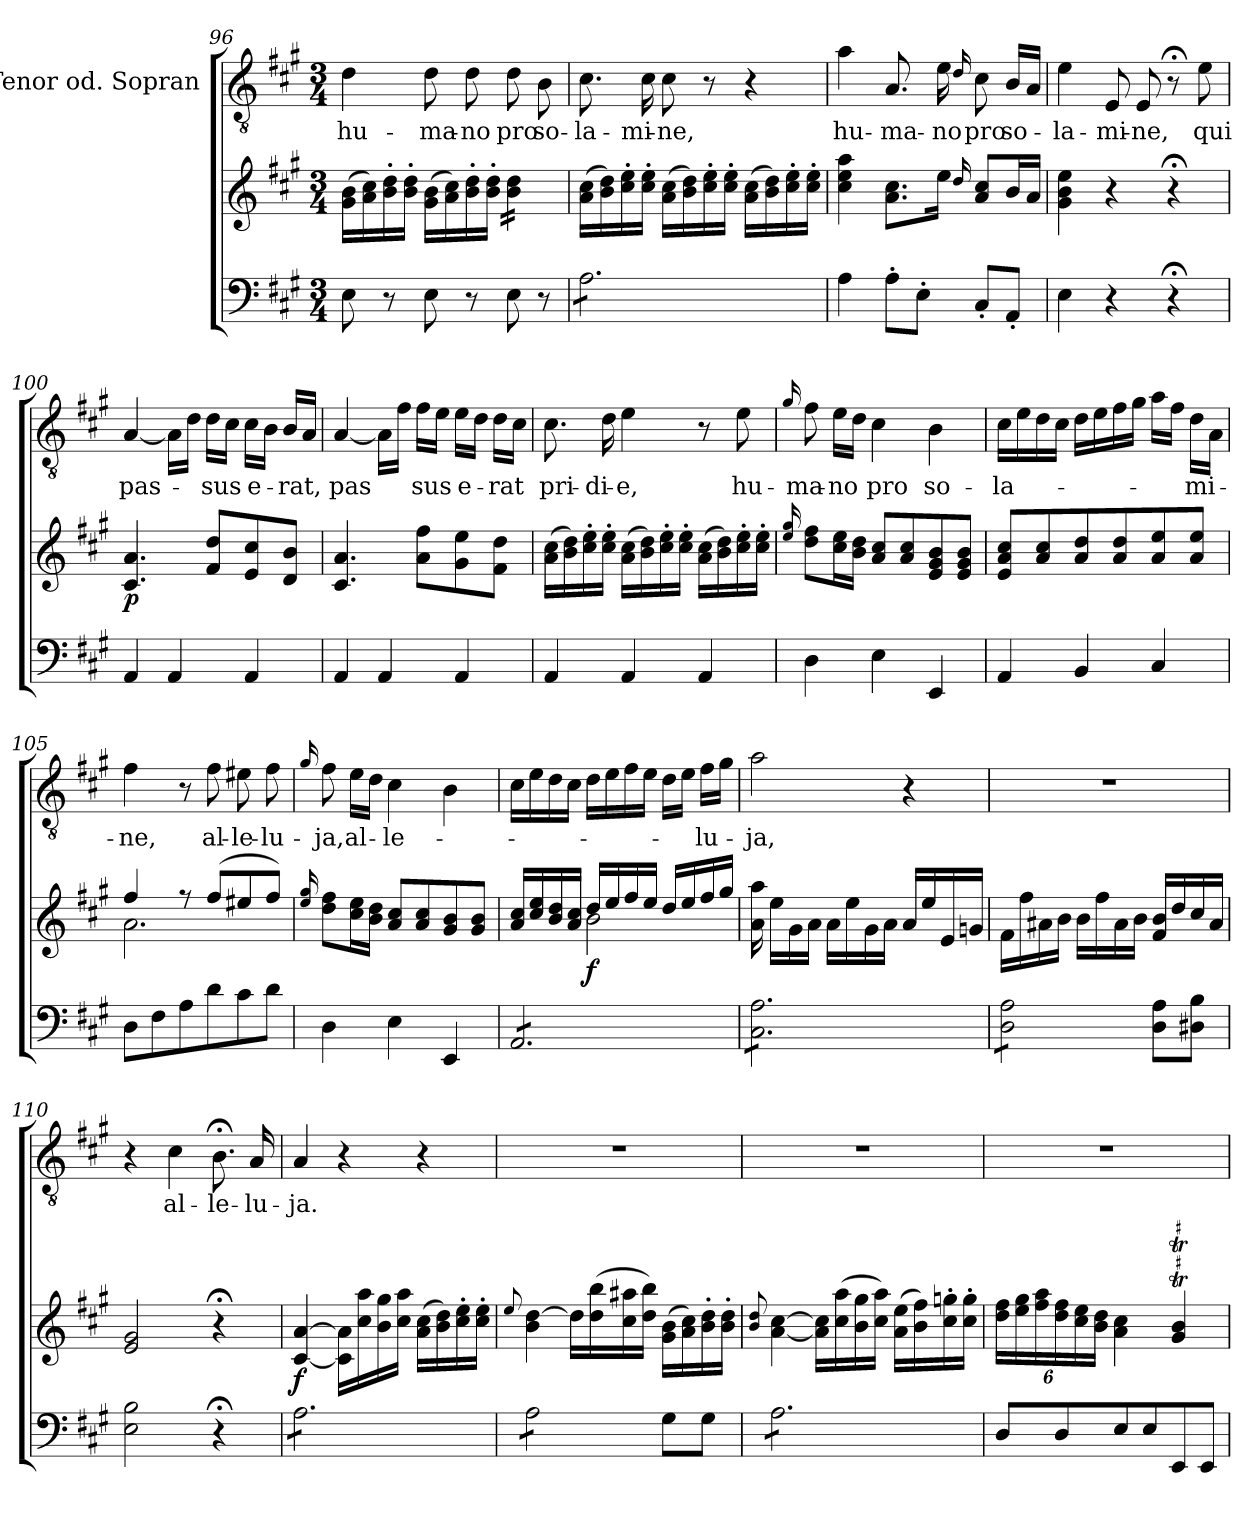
**kern	**kern	**dynam	**kern	**text
*part2	*part2	*part2	*part1	*part1
*staff3	*staff2	*staff2/3	*staff1	*staff1
*	*	*	*I"Tenor od. Sopran	*
*clefF4	*clefG2	*	*clefGv2	*
*k[f#c#g#]	*k[f#c#g#]	*	*k[f#c#g#]	*
*A:	*A:	*	*A:	*
*M3/4	*M3/4	*	*M3/4	*
=96	=96	=96	=96	=96
!	!	!	!	!LO:LY:b
8E\	(>16g#\ 16b\LL	.	4d\	hu-
.	16a\ 16cc#\)	.	.	.
8r	16b\'> 16dd\'>	.	.	.
.	16b\'> 16dd\'>JJ	.	.	.
!	!	!	!	!LO:LY:b
8E\	(>16g#\ 16b\LL	.	8d\	-ma-
.	16a\ 16cc#\)	.	.	.
!	!	!	!	!LO:LY:b
8r	16b\'> 16dd\'>	.	8d\	-no
.	16b\'> 16dd\'>JJ	.	.	.
!	!	!	!	!LO:LY:b
*	*tremolo	*	*	*
8E\	16b\ 16dd\LL	.	8d\	pro
.	16b\ 16dd\	.	.	.
!	!	!	!	!LO:LY:b
8r	16b\ 16dd\	.	8B\	so-
.	16b\ 16dd\JJ	.	.	.
*	*Xtremolo	*	*	*
=97	=97	=97	=97	=97
!	!	!	!	!LO:LY:b
*tremolo	*	*	*	*
8A\L	(>16a\ 16cc#\LL	.	8.c#\	-la-
.	16b\ 16dd\)	.	.	.
8A\	16cc#\'> 16ee\'>	.	.	.
!	!	!	!	!LO:LY:b
.	16cc#\'> 16ee\'>JJ	.	16c#\	-mi-
!	!	!	!	!LO:LY:b
8A\	(>16a\ 16cc#\LL	.	8c#\	-ne,
.	16b\ 16dd\)	.	.	.
8A\	16cc#\'> 16ee\'>	.	8r	.
.	16cc#\'> 16ee\'>JJ	.	.	.
8A\	(>16a\ 16cc#\LL	.	4r	.
.	16b\ 16dd\)	.	.	.
8A\J	16cc#\'> 16ee\'>	.	.	.
*Xtremolo	*	*	*	*
.	16cc#\'> 16ee\'>JJ	.	.	.
=98	=98	=98	=98	=98
!	!	!	!	!LO:LY:b
4A\	4cc#\ 4ee\ 4aa\	.	4a\	hu-
!	!	!	!	!LO:LY:b
8A'>\L	8.a\ 8.cc#\L	.	8.A/	-ma-
8E'>\J	.	.	.	.
!	!	!	!	!LO:LY:b
.	16ee\Jk	.	16e\	-no
.	16qqdd/	.	16qqd/	.
!	!	!	!	!LO:LY:b
8C#'</L	8a/ 8cc#/L	.	8c#\	pro
!	!	!	!	!LO:LY:b
8AA'</J	16b/L	.	16B/LL	so-
.	16a/JJ	.	16A/JJ	.
!!LO:LB:g=z
=99	=99	=99	=99	=99
!	!	!	!	!LO:LY:b
4E\	4g#\ 4b\ 4ee\	.	4e\	-la-
!	!	!	!	!LO:LY:b
4r	4r	.	8E/	-mi-
!	!	!	!	!LO:LY:b
.	.	.	8E/	-ne,
4r;<	4r;<	.	8r;<	.
!	!	!	!	!LO:LY:b
.	.	.	8e\	qui
=100	=100	=100	=100	=100
!	!	!LO:DY:b	!	!LO:LY:b
4AA/	4.c#/ 4.a/	p	[4A/	pas-
4AA/	.	.	16A\LL]	.
.	.	.	16d\JJ	.
!	!	!	!	!LO:LY:b
.	8f#/ 8dd/L	.	16d\LL	-sus
.	.	.	16c#\JJ	.
!	!	!	!	!LO:LY:b
4AA/	8e/ 8cc#/	.	16c#\LL	e-
.	.	.	16B\JJ	.
!	!	!	!	!LO:LY:b
.	8d/ 8b/J	.	16B/LL	-rat,
.	.	.	16A/JJ	.
=101	=101	=101	=101	=101
!	!	!	!	!LO:LY:b
4AA/	4.c#/ 4.a/	.	[4A/	pas
4AA/	.	.	16A\LL]	.
.	.	.	16f#\JJ	.
!	!	!	!	!LO:LY:b
.	8a\ 8ff#\L	.	16f#\LL	sus
.	.	.	16e\JJ	.
!	!	!	!	!LO:LY:b
4AA/	8g#\ 8ee\	.	16e\LL	e-
.	.	.	16d\JJ	.
!	!	!	!	!LO:LY:b
.	8f#\ 8dd\J	.	16d\LL	-rat
.	.	.	16c#\JJ	.
=102	=102	=102	=102	=102
!	!	!	!	!LO:LY:b
4AA/	(>16a\ 16cc#\LL	.	8.c#\	pri-
.	16b\ 16dd\)	.	.	.
.	16cc#\'> 16ee\'>	.	.	.
!	!	!	!	!LO:LY:b
.	16cc#\'> 16ee\'>JJ	.	16d\	-di-
!	!	!	!	!LO:LY:b
4AA/	(>16a\ 16cc#\LL	.	4e\	-e,
.	16b\ 16dd\)	.	.	.
.	16cc#\'> 16ee\'>	.	.	.
.	16cc#\'> 16ee\'>JJ	.	.	.
4AA/	(>16a\ 16cc#\LL	.	8r	.
.	16b\ 16dd\)	.	.	.
!	!	!	!	!LO:LY:b
.	16cc#\'> 16ee\'>	.	8e\	hu-
.	16cc#\'> 16ee\'>JJ	.	.	.
!!LO:PB:g=z
=103	=103	=103	=103	=103
.	16qqee/ 16qqgg#/	.	16qqg#/	.
!	!	!	!	!LO:LY:b
4D\	8dd\ 8ff#\L	.	8f#\	-ma-
!	!	!	!	!LO:LY:b
.	16cc#\ 16ee\L	.	16e\LL	-no
.	16b\ 16dd\JJ	.	16d\JJ	.
!	!	!	!	!LO:LY:b
4E\	8a/ 8cc#/L	.	4c#\	pro
.	8a/ 8cc#/	.	.	.
!	!	!	!	!LO:LY:b
4EE/	8e/ 8g#/ 8b/	.	4B\	so-
.	8e/ 8g#/ 8b/J	.	.	.
=104	=104	=104	=104	=104
!	!	!	!	!LO:LY:b
4AA/	8e/ 8a/ 8cc#/L	.	16c#\LL	-la-
.	.	.	16e\	.
.	8a/ 8cc#/	.	16d\	.
.	.	.	16c#\JJ	.
4BB/	8a/ 8dd/	.	16d\LL	.
.	.	.	16e\	.
.	8a/ 8dd/	.	16f#\	.
.	.	.	16g#\JJ	.
4C#/	8a/ 8ee/	.	16a\LL	.
.	.	.	16f#\JJ	.
!	!	!	!	!LO:LY:b
.	8a/ 8ee/J	.	16d\LL	-mi-
.	.	.	16A\JJ	.
=105	=105	=105	=105	=105
*	*^	*	*	*
!	!	!	!	!	!LO:LY:b
8D\L	4ff#/	2.a\	.	4f#\	-ne,
8F#\	.	.	.	.	.
8A\	8ree	.	.	8r	.
!	!	!	!	!	!LO:LY:b
8d\	(>8ff#/L	.	.	8f#\	al-
!	!	!	!	!	!LO:LY:b
8c#\	8ee#X/	.	.	8e#X\	-le-
!	!	!	!	!	!LO:LY:b
8d\J	8ff#/J)	.	.	8f#\	-lu-
*	*v	*v	*	*	*
=106	=106	=106	=106	=106
.	16qqee/ 16qqgg#/	.	16qqg#/	.
!	!	!	!	!LO:LY:b
4D\	8dd\ 8ff#\L	.	8f#\	-ja,
!	!	!	!	!LO:LY:b
.	16cc#\ 16ee\L	.	16e\LL	al-
.	16b\ 16dd\JJ	.	16d\JJ	.
!	!	!	!	!LO:LY:b
4E\	8a/ 8cc#/L	.	4c#\	-le-
.	8a/ 8cc#/	.	.	.
4EE/	8g#/ 8b/	.	4B\	.
.	8g#/ 8b/J	.	.	.
!!LO:LB:g=z
=107	=107	=107	=107	=107
*	*^	*	*	*
*tremolo	*	*	*	*	*
8AA/L	16a/ 16cc#/LL	4ryy	.	16c#\LL	.
.	16cc#/ 16ee/	.	.	16e\	.
8AA/	16b/ 16dd/	.	.	16d\	.
.	16a/ 16cc#/JJ	.	.	16c#\JJ	.
!	!	!	!LO:DY:b	!	!
8AA/	16dd/LL	2b\	f	16d\LL	.
.	16ee/	.	.	16e\	.
8AA/	16ff#/	.	.	16f#\	.
.	16ee/JJ	.	.	16e\JJ	.
8AA/	16dd/LL	.	.	16d\LL	.
.	16ee/	.	.	16e\JJ	.
!	!	!	!	!	!LO:LY:b
8AA/J	16ff#/	.	.	16f#\LL	-lu-
.	16gg#/JJ	.	.	16g#\JJ	.
*	*v	*v	*	*	*
=108	=108	=108	=108	=108
!	!	!	!	!LO:LY:b
8C#\ 8A\L	16a\ 16aa\	.	2a\	-ja,
.	16ee\LL	.	.	.
8C#\ 8A\	16g#\	.	.	.
.	16a\JJ	.	.	.
8C#\ 8A\	16a\LL	.	.	.
.	16ee\	.	.	.
8C#\ 8A\	16g#\	.	.	.
.	16a\JJ	.	.	.
8C#\ 8A\	16a/LL	.	4r	.
.	16ee/	.	.	.
8C#\ 8A\J	16e/	.	.	.
.	16gn/JJ	.	.	.
=109	=109	=109	=109	=109
8D\ 8A\L	16f#\LL	.	2.r	.
.	16ff#\	.	.	.
8D\ 8A\	16a#X\	.	.	.
.	16b\JJ	.	.	.
8D\ 8A\	16b\LL	.	.	.
.	16ff#\	.	.	.
8D\ 8A\J	16a#\	.	.	.
*Xtremolo	*	*	*	*
.	16b\JJ	.	.	.
8D\ 8A\L	16f#/ 16b/LL	.	.	.
.	16dd/	.	.	.
8D#X\ 8B\J	16cc#/	.	.	.
.	16a#/JJ	.	.	.
=110	=110	=110	=110	=110
2E\ 2B\	2e/ 2g#/	.	4r	.
!	!	!	!	!LO:LY:b
.	.	.	4c#\	al-
!	!	!	!	!LO:LY:b
4r;<	4r;<	.	8.B;<\	-le-
!	!	!	!	!LO:LY:b
.	.	.	16A/	-lu-
!!LO:LB:g=z
=111	=111	=111	=111	=111
!	!	!LO:DY:b	!	!LO:LY:b
*tremolo	*	*	*	*
8A\L	[4c#/ [4a/	f	4A/	-ja.
8A\	.	.	.	.
8A\	16c#\] 16a\]LL	.	4r	.
.	16cc#\ 16aa\	.	.	.
8A\	16b\ 16gg#\	.	.	.
.	16cc#\ 16aa\JJ	.	.	.
8A\	(>16a\ 16cc#\LL	.	4r	.
.	16b\ 16dd\)	.	.	.
8A\J	16cc#\'> 16ee\'>	.	.	.
.	16cc#\'> 16ee\'>JJ	.	.	.
=112	=112	=112	=112	=112
.	8qqee/	.	.	.
8A\L	4b\ [4dd\	.	2.r	.
8A\	.	.	.	.
8A\	16dd\LL]	.	.	.
.	(>16dd\ 16bb\	.	.	.
8A\J	16cc#\ 16aa#X\	.	.	.
*Xtremolo	*	*	*	*
.	16dd\ 16bb\JJ)	.	.	.
8G#\L	(>16g#\ 16b\LL	.	.	.
.	16a\ 16cc#\)	.	.	.
8G#\J	16b\'> 16dd\'>	.	.	.
.	16b\'> 16dd\'>JJ	.	.	.
=113	=113	=113	=113	=113
.	8qqb/ 8qqdd/	.	.	.
*tremolo	*	*	*	*
8A\L	[4a\ [4cc#\	.	2.r	.
8A\	.	.	.	.
8A\	16a\] 16cc#\]LL	.	.	.
.	(>16cc#\ 16aa\	.	.	.
8A\	16b\ 16gg#\	.	.	.
.	16cc#\ 16aa\JJ)	.	.	.
8A\	(>16a\ 16ee\LL	.	.	.
.	16b\ 16ff#\)	.	.	.
8A\J	16cc#\'> 16ggn\'>	.	.	.
*Xtremolo	*	*	*	*
.	16cc#\'> 16gg\'>JJ	.	.	.
=114	=114	=114	=114	=114
8D/L	24dd\ 24ff#\LL	.	2.r	.
.	24ee\ 24gg#\	.	.	.
.	24ff#\ 24aa\	.	.	.
8D/	24dd\ 24ff#\	.	.	.
.	24cc#\ 24ee\	.	.	.
.	24b\ 24dd\JJ	.	.	.
8E/	4a\ 4cc#\	.	.	.
8E/	.	.	.	.
8EE/	4g#/T 4b/T	.	.	.
8EE/J	.	.	.	.
=	=	=	=	=
*-	*-	*-	*-	*-
